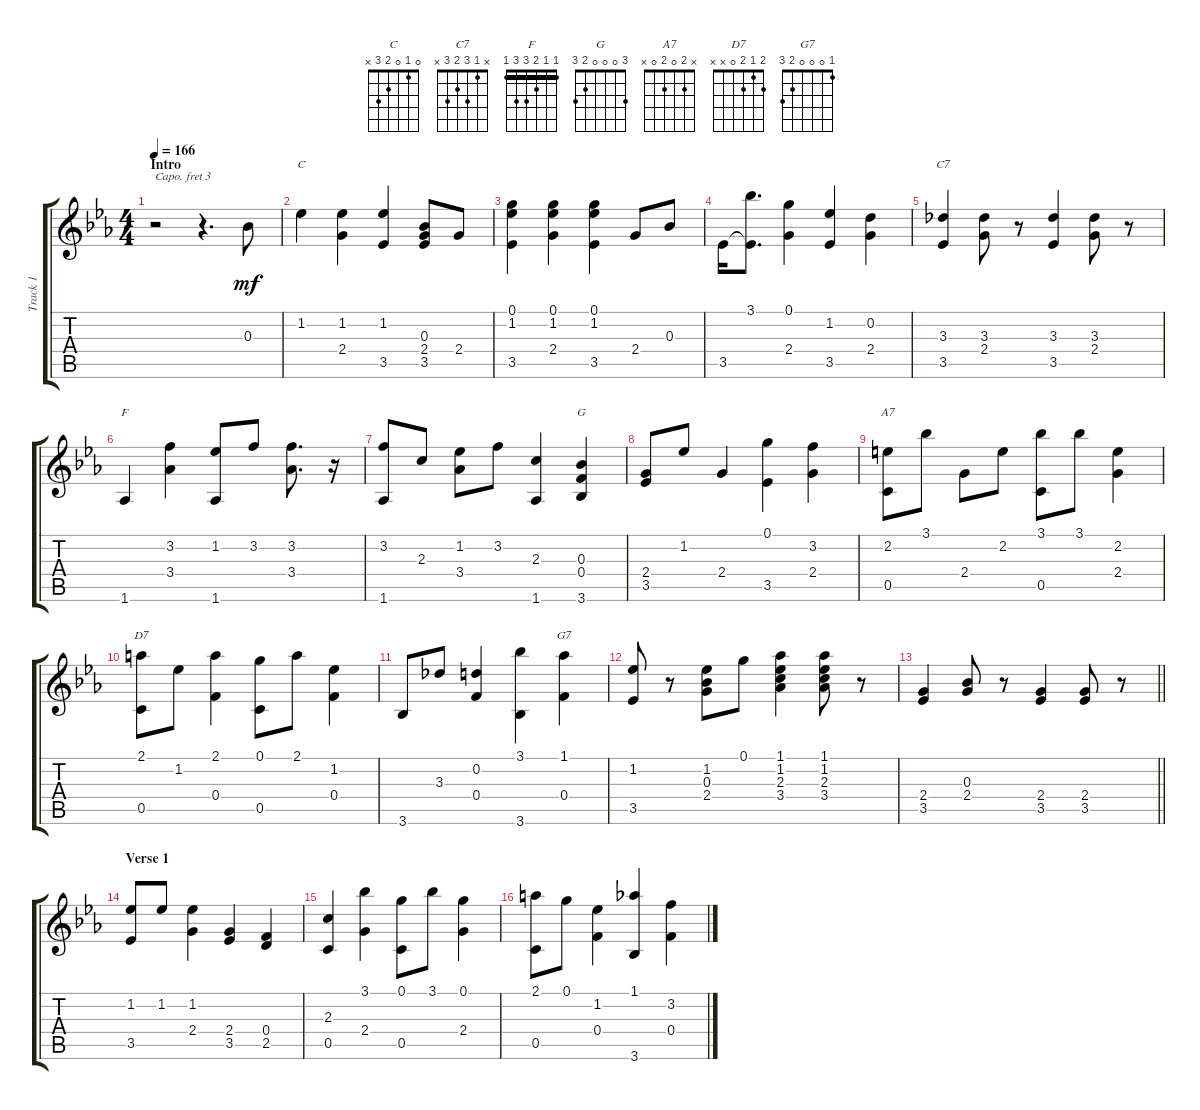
\track ("Track 1" "Track 1") {instrument acousticguitarsteel}
\staff {score tabs}
\capo 3
\tuning (E4 B3 G3 D3 A2 E2) {hide}
\chord ("C" 0 1 0 2 3 x)
\chord ("C7" x 1 3 2 3 x)
\chord ("F" 1 1 2 3 3 1) {barre 1}
\chord ("G" 3 0 0 0 2 3)
\chord ("A7" x 2 0 2 0 x)
\chord ("D7" 2 1 2 0 x x)
\chord ("G7" 1 0 0 0 2 3)
\ts (4 4)
\section ("" "Intro")
\tempo 166
\clef g2
\ks eb
r.2{dy mf instrument acousticguitarsteel} r.4{d} 0.3.8 |
1.2.4{ch "C"} (1.2 2.4).4 (1.2 3.5).4 (0.3 2.4 3.5).8 2.4.8 |
(0.1 1.2 3.5).4 (0.1 1.2 2.4).4 (0.1 1.2 3.5).4 2.4.8 0.3.8 |
3.5.16 (3.1 3.5{t}).8{d} (0.1 2.4).4 (1.2 3.5).4 (0.2 2.4).4 |
(3.3 3.5).4{ch "C7"} (3.3 2.4).8 r.8 (3.3 3.5).4 (3.3 2.4).8 r.8 |
1.6.4{ch "F"} (3.2 3.4).4 (1.2 1.6).8 3.2.8 (3.2 3.4).8{d} r.16 |
(3.2 1.6).8 2.3.8 (1.2 3.4).8 3.2.8 (2.3 1.6).4 (0.3 0.4 3.6).4{ch "G"} |
(2.4 3.5).8 1.2.8 2.4.4 (0.1 3.5).4 (3.2 2.4).4 |
(2.2 0.5).8{ch "A7"} 3.1.8 2.4.8 2.2.8 (3.1 0.5).8 3.1.8 (2.2 2.4).4 |
(2.1 0.5).8{ch "D7"} 1.2.8 (2.1 0.4).4 (0.1 0.5).8 2.1.8 (1.2 0.4).4 |
3.6.8 3.3.8 (0.2 0.4).4 (3.1 3.6).4 (1.1 0.4).4{ch "G7"} |
(1.2 3.5).8 r.8 (1.2 0.3 2.4).8 0.1.8 (1.1 1.2 2.3 3.4).4 (1.1 1.2 2.3 3.4).8 r.8 |
\barLineRight lightlight
(2.4 3.5).4 (0.3 2.4).8 r.8 (2.4 3.5).4 (2.4 3.5).8 r.8 |
\section ("" "Verse 1")
(1.2 3.5).8 1.2.8 (1.2 2.4).4 (2.4 3.5).4 (0.4 2.5).4 |
(2.3 0.5).4 (3.1 2.4).4 (0.1 0.5).8 3.1.8 (0.1 2.4).4 |
(2.1 0.5).8 0.1.8 (1.2 0.4).4 (1.1 3.6).4 (3.2 0.4).4
